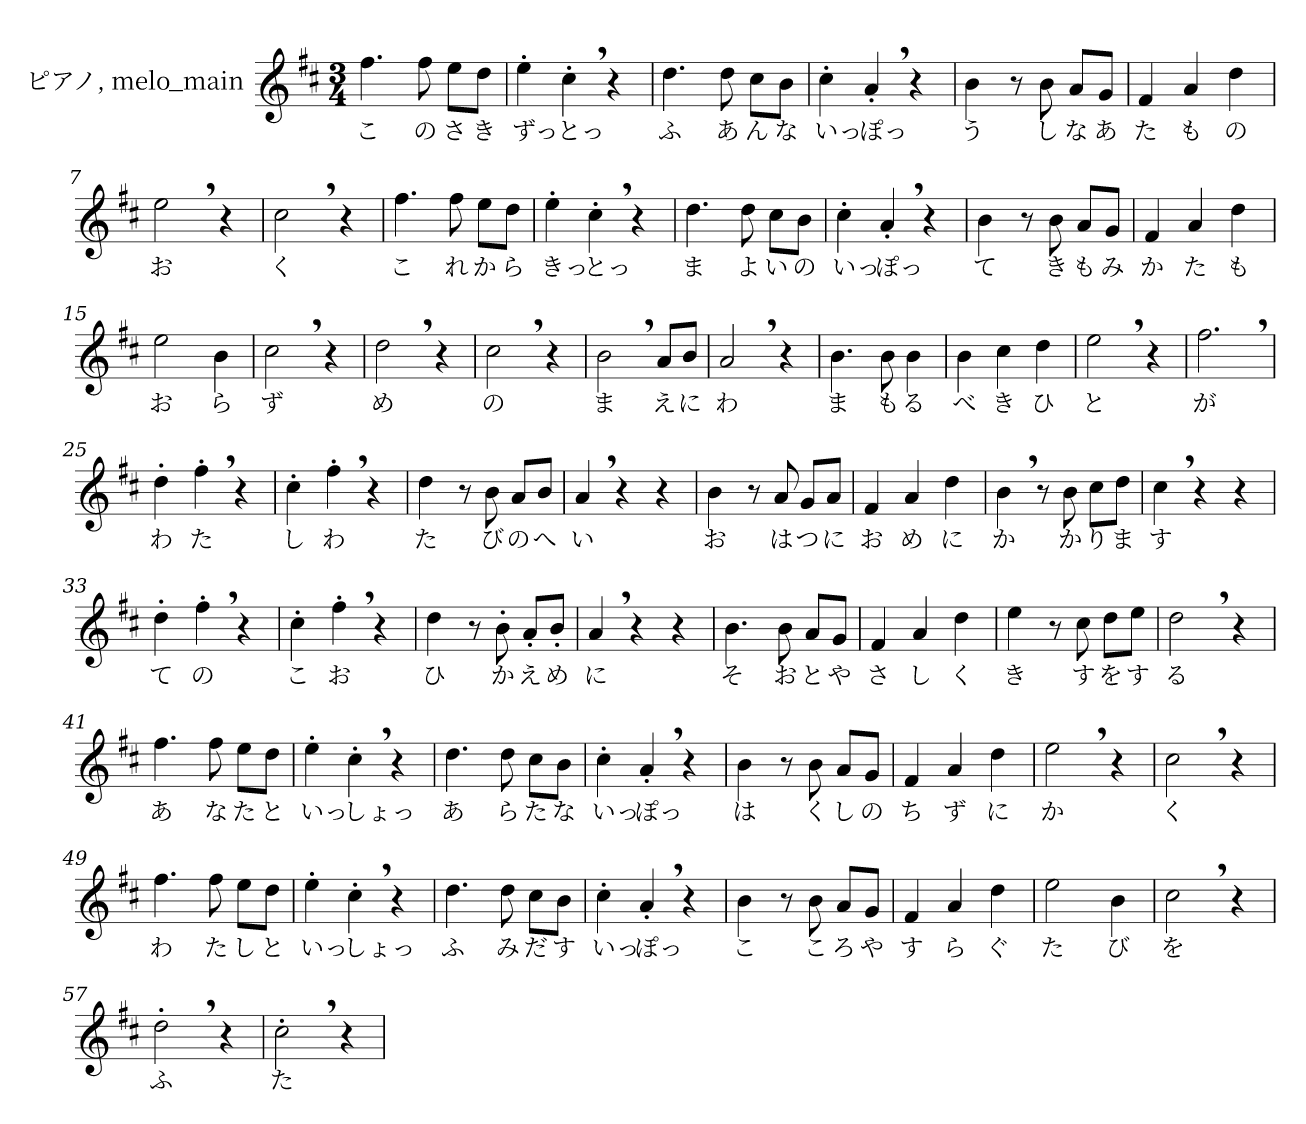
**kern	**text
*part1	*part1
*staff1	*staff1
*I"ピアノ, melo_main	*
*clefG2	*
*k[f#c#]	*
*M3/4	*
*MM97	*
=1	=1
4.ff#\	こ
8ff#\	の
8ee\L	さ
8dd\J	き
=2	=2
4ee'\	ずっ
4cc#',\	とっ
4r	.
=3	=3
4.dd\	ふ
8dd\	あ
8cc#\L	ん
8b\J	な
=4	=4
4cc#'\	いっ
4a',/	ぽっ
4r	.
=5	=5
4b\	う
8r	.
8b\	し
8a/L	な
8g/J	あ
=6	=6
4f#/	た
4a/	も
4dd\	の
=7	=7
2ee,\	お
4r	.
!!LO:LB:g=z
=8	=8
2cc#,\	く
4r	.
=9	=9
4.ff#\	こ
8ff#\	れ
8ee\L	か
8dd\J	ら
=10	=10
4ee'\	きっ
4cc#',\	とっ
4r	.
=11	=11
4.dd\	ま
8dd\	よ
8cc#\L	い
8b\J	の
=12	=12
4cc#'\	いっ
4a',/	ぽっ
4r	.
=13	=13
4b\	て
8r	.
8b\	き
8a/L	も
8g/J	み
=14	=14
4f#/	か
4a/	た
4dd\	も
=15	=15
2ee\	お
4b\	ら
!!LO:LB:g=z
=16	=16
2cc#,\	ず
4r	.
=17	=17
2dd,\	め
4r	.
=18	=18
2cc#,\	の
4r	.
=19	=19
2b,\	ま
8a/L	え
8b/J	に
=20	=20
2a,/	わ
4r	.
=21	=21
4.b\	ま
8b\	も
4b\	る
=22	=22
4b\	べ
4cc#\	き
4dd\	ひ
=23	=23
2ee,\	と
4r	.
=24	=24
2.ff#,\	が
!!LO:LB:g=z
=25	=25
4dd'\	わ
4ff#',\	た
4r	.
=26	=26
4cc#'\	し
4ff#',\	わ
4r	.
=27	=27
4dd\	た
8r	.
8b\	び
8a/L	の
8b/J	へ
=28	=28
4a,/	い
4r	.
4r	.
=29	=29
4b\	お
8r	.
8a/	は
8g/L	つ
8a/J	に
=30	=30
4f#/	お
4a/	め
4dd\	に
=31	=31
4b,\	か
8r	.
8b\	か
8cc#\L	り
8dd\J	ま
!!LO:LB:g=z
=32	=32
4cc#,\	す
4r	.
4r	.
=33	=33
4dd'\	て
4ff#',\	の
4r	.
=34	=34
4cc#'\	こ
4ff#',\	お
4r	.
=35	=35
4dd\	ひ
8r	.
8b'\	か
8a'/L	え
8b'/J	め
=36	=36
4a,/	に
4r	.
4r	.
=37	=37
4.b\	そ
8b\	お
8a/L	と
8g/J	や
=38	=38
4f#/	さ
4a/	し
4dd\	く
!!LO:LB:g=z
=39	=39
4ee\	き
8r	.
8cc#\	す
8dd\L	を
8ee\J	す
=40	=40
2dd,\	る
4r	.
=41	=41
4.ff#\	あ
8ff#\	な
8ee\L	た
8dd\J	と
=42	=42
4ee'\	いっ
4cc#',\	しょっ
4r	.
=43	=43
4.dd\	あ
8dd\	ら
8cc#\L	た
8b\J	な
=44	=44
4cc#'\	いっ
4a',/	ぽっ
4r	.
=45	=45
4b\	は
8r	.
8b\	く
8a/L	し
8g/J	の
!!LO:LB:g=z
=46	=46
4f#/	ち
4a/	ず
4dd\	に
=47	=47
2ee,\	か
4r	.
=48	=48
2cc#,\	く
4r	.
=49	=49
4.ff#\	わ
8ff#\	た
8ee\L	し
8dd\J	と
=50	=50
4ee'\	いっ
4cc#',\	しょっ
4r	.
=51	=51
4.dd\	ふ
8dd\	み
8cc#\L	だ
8b\J	す
=52	=52
4cc#'\	いっ
4a',/	ぽっ
4r	.
!!LO:LB:g=z
=53	=53
4b\	こ
8r	.
8b\	こ
8a/L	ろ
8g/J	や
=54	=54
4f#/	す
4a/	ら
4dd\	ぐ
=55	=55
2ee\	た
4b\	び
=56	=56
2cc#,\	を
4r	.
=57	=57
2dd',\	ふ
4r	.
=58	=58
2cc#',\	た
4r	.
=	=
*-	*-
